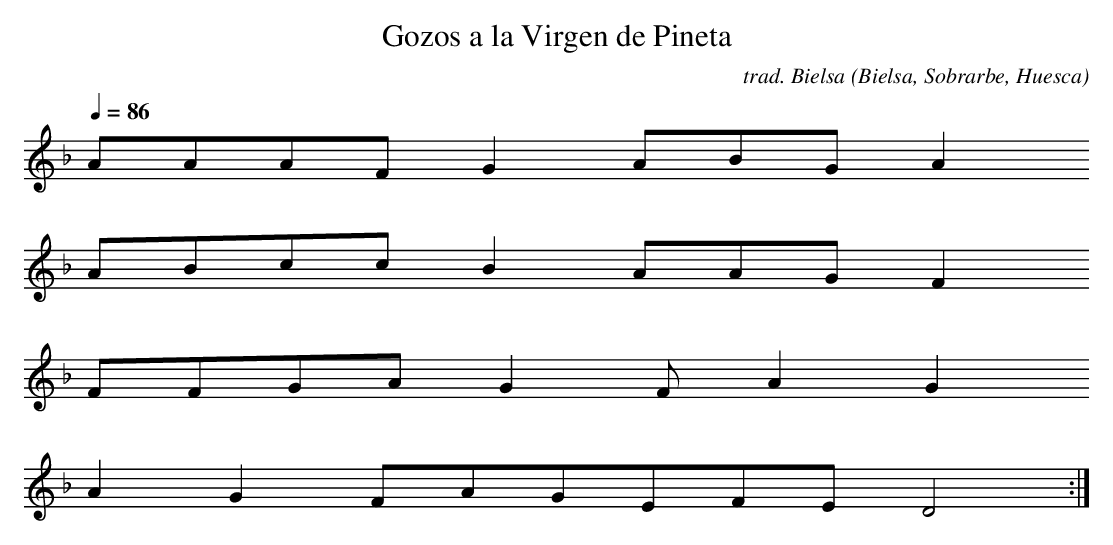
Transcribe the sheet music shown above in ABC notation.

X:1
T:Gozos a la Virgen de Pineta
C:trad. Bielsa
O:Bielsa, Sobrarbe, Huesca
L:1/8
Q:1/4=86
K:Dm
AAAFG2ABGA2
ABccB2AA-GF2
FFGAG2FA2G2
A2G2FAGEFED4:|
